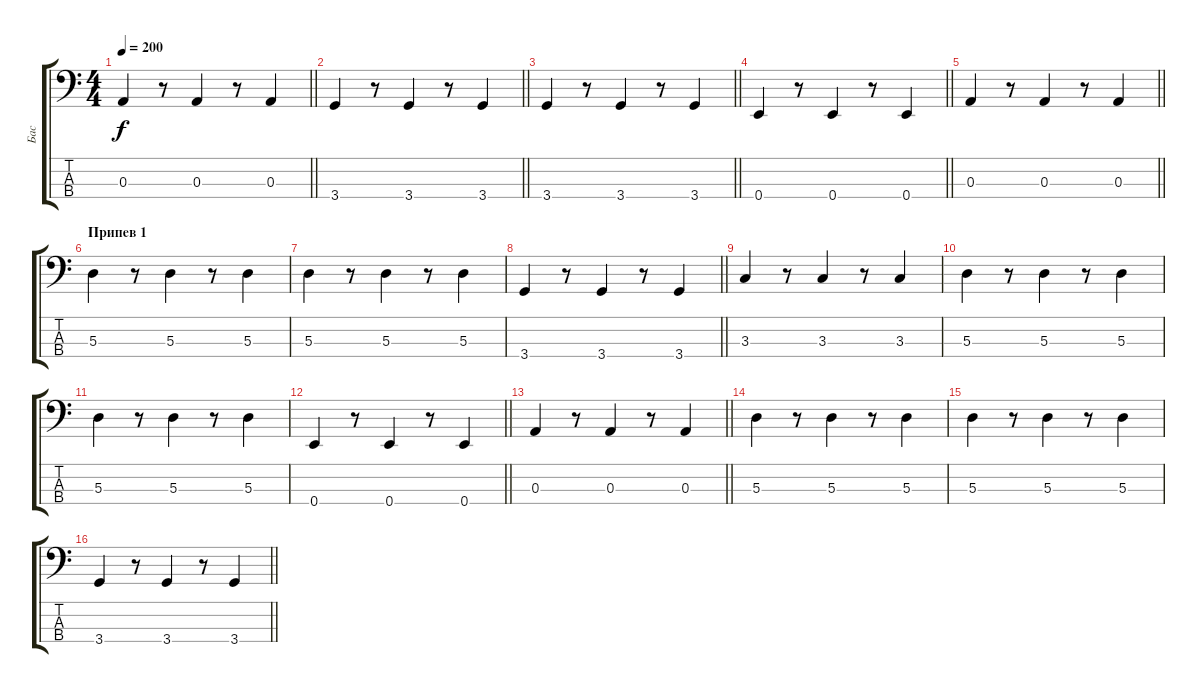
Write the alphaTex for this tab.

\track ("Бас" "Бас") {instrument electricbassfinger}
\staff {score tabs}
\tuning (G2 D2 A1 E1) {hide}
\ts (4 4)
\tempo 200
\clef f4
\barLineRight lightlight
\ks c
0.3.4{dy f} r.8 0.3.4 r.8 0.3.4 |
\barLineRight lightlight
3.4.4 r.8 3.4.4 r.8 3.4.4 |
\barLineRight lightlight
3.4.4 r.8 3.4.4 r.8 3.4.4 |
\barLineRight lightlight
0.4.4 r.8 0.4.4 r.8 0.4.4 |
\barLineRight lightlight
0.3.4 r.8 0.3.4 r.8 0.3.4 |
\section ("" "Припев 1")
5.3.4 r.8 5.3.4 r.8 5.3.4 |
5.3.4 r.8 5.3.4 r.8 5.3.4 |
\barLineRight lightlight
3.4.4 r.8 3.4.4 r.8 3.4.4 |
3.3.4 r.8 3.3.4 r.8 3.3.4 |
5.3.4 r.8 5.3.4 r.8 5.3.4 |
5.3.4 r.8 5.3.4 r.8 5.3.4 |
\barLineRight lightlight
0.4.4 r.8 0.4.4 r.8 0.4.4 |
\barLineRight lightlight
0.3.4 r.8 0.3.4 r.8 0.3.4 |
5.3.4 r.8 5.3.4 r.8 5.3.4 |
5.3.4 r.8 5.3.4 r.8 5.3.4 |
\barLineRight lightlight
3.4.4 r.8 3.4.4 r.8 3.4.4
